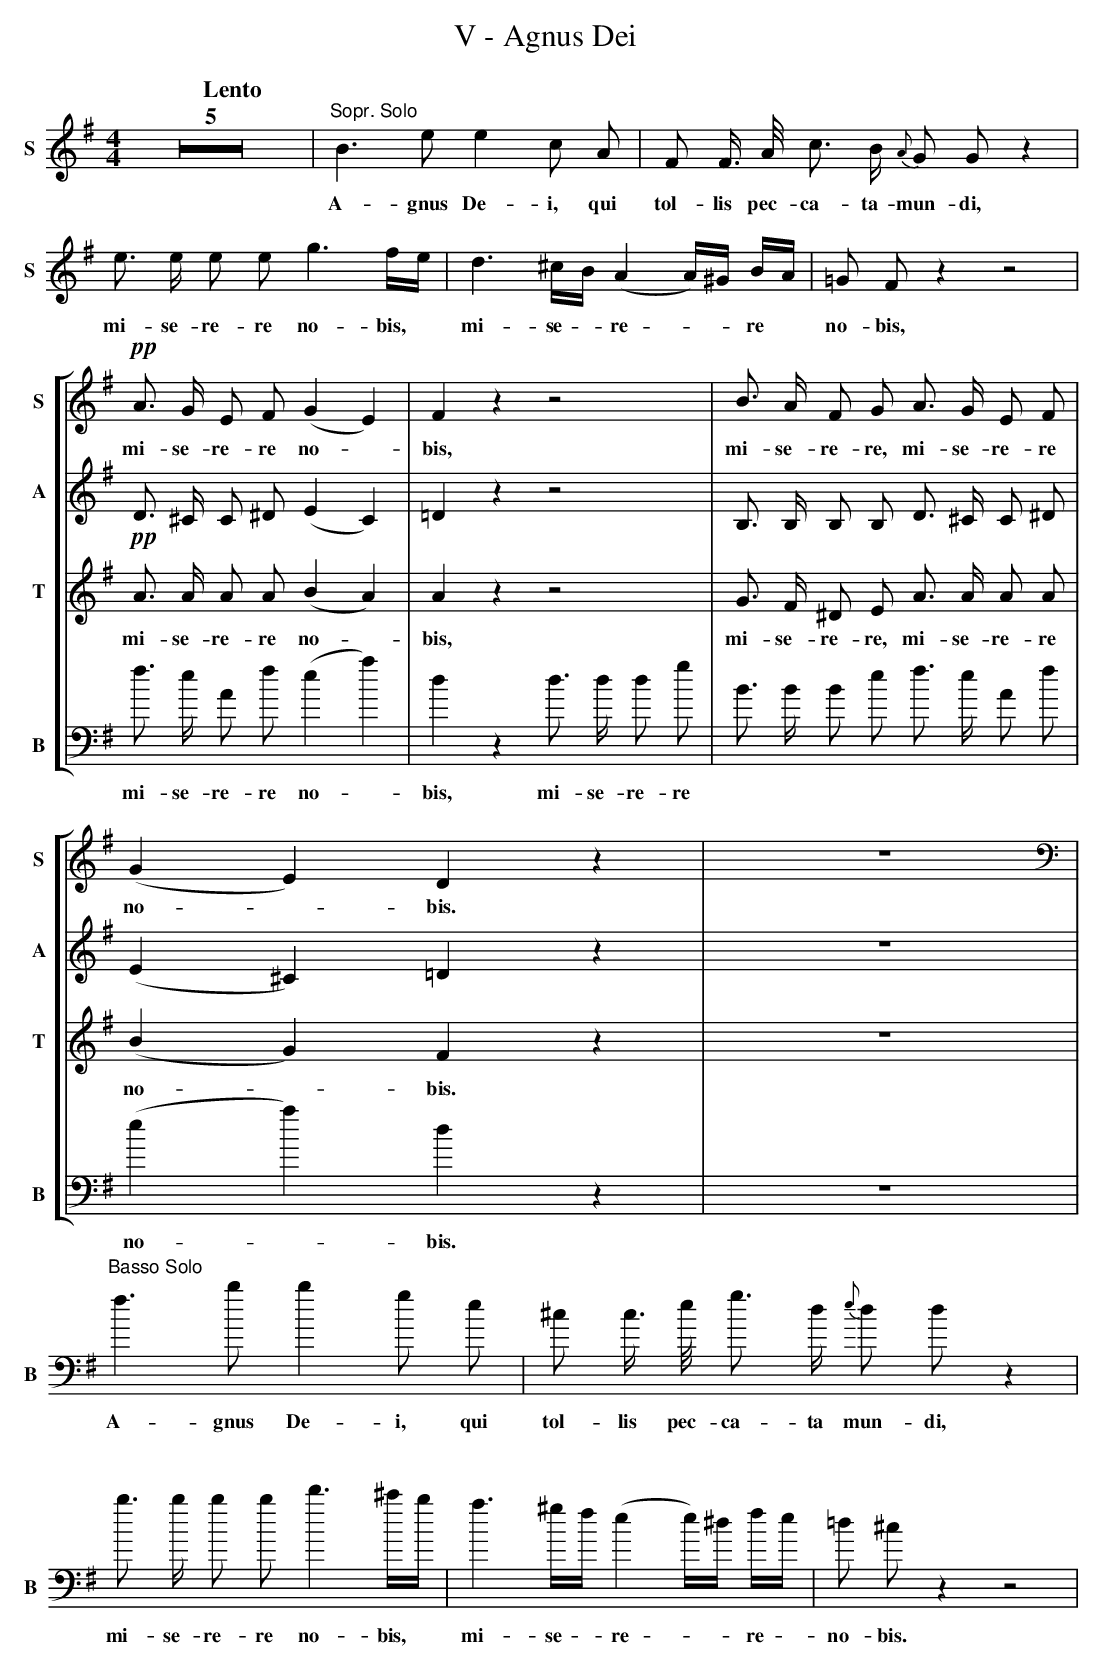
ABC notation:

X:1
T: V - Agnus Dei
M: 4/4
L: 1/8
Q: "Lento"
%%staves 1
V: 1  clef=treble name="S" sname="S"
K: G
[V: 1] Z5|"Sopr. Solo"B3 e e2 c A|F F/> A/ c> B {A}G G z2|
w: A- gnus De- i, qui tol- lis pec- ca- ta- mun- di,
[V: 1] e> e e e g3 f/e/|d3 ^c/B/ (A2 A/)^G/ B/A/|=G F z2 z4|
w: mi- se- re- re no- bis, * mi- se - re - - re * no- bis,
%%staves [ 1 2 3 4 ]
V: 1  clef=treble name="S" sname="S"
V: 2  clef=treble name="A" sname="A"
V: 3  clef=treble name="T" sname="T"
V: 4  clef=bass   name="B" sname="B"
[V: 1] !pp!A> G E F (G2 E2)  |F2 z2 z4      |B> A F G A> G E F      |
w: mi- se- re- re no - bis, mi- se- re- re, mi- se- re- re
[V: 2]     D> ^C C ^D (E2 C2)|=D2 z2 z4     |B,> B, B, B, D> ^C C ^D|
[V: 3] !pp!A> A A A (B2 A2)  |A2 z2 z4      |G> F ^D E A> A A A     |
w: mi- se- re- re no - bis, mi- se- re- re, mi- se- re- re
[V: 4]     f> e A f (e2 a2)  |d2 z2 d> d d g|B> B B e f> e A f      |
w: mi- se- re- re no - bis, mi- se- re- re | |
[V: 1] (G2 E2) D2 z2  |z8|
w: no - bis.
[V: 2] (E2 ^C2) =D2 z2|z8|
[V: 3] (B2 G2) F2 z2  |z8|
w: no - bis.
[V: 4] (e2 a2) d2 z2  |z8|
w: no - bis.
%%staves 4
V: 4 clef=bass name="B" sname="B"
[V: 4] "Basso Solo"f3 b b2 g e|^c c/> e/ g> d {e}d d z2|
w: A- gnus De- i, qui tol- lis pec- ca- ta mun- di,
[V: 4] b> b b b d'3 ^c'/b/|a3 ^g/f/ (e2 e/)^d/ f/e/|=d ^c z2 z4|
w: mi- se- re- re no- bis, * mi- se - re - - re - no- bis.
